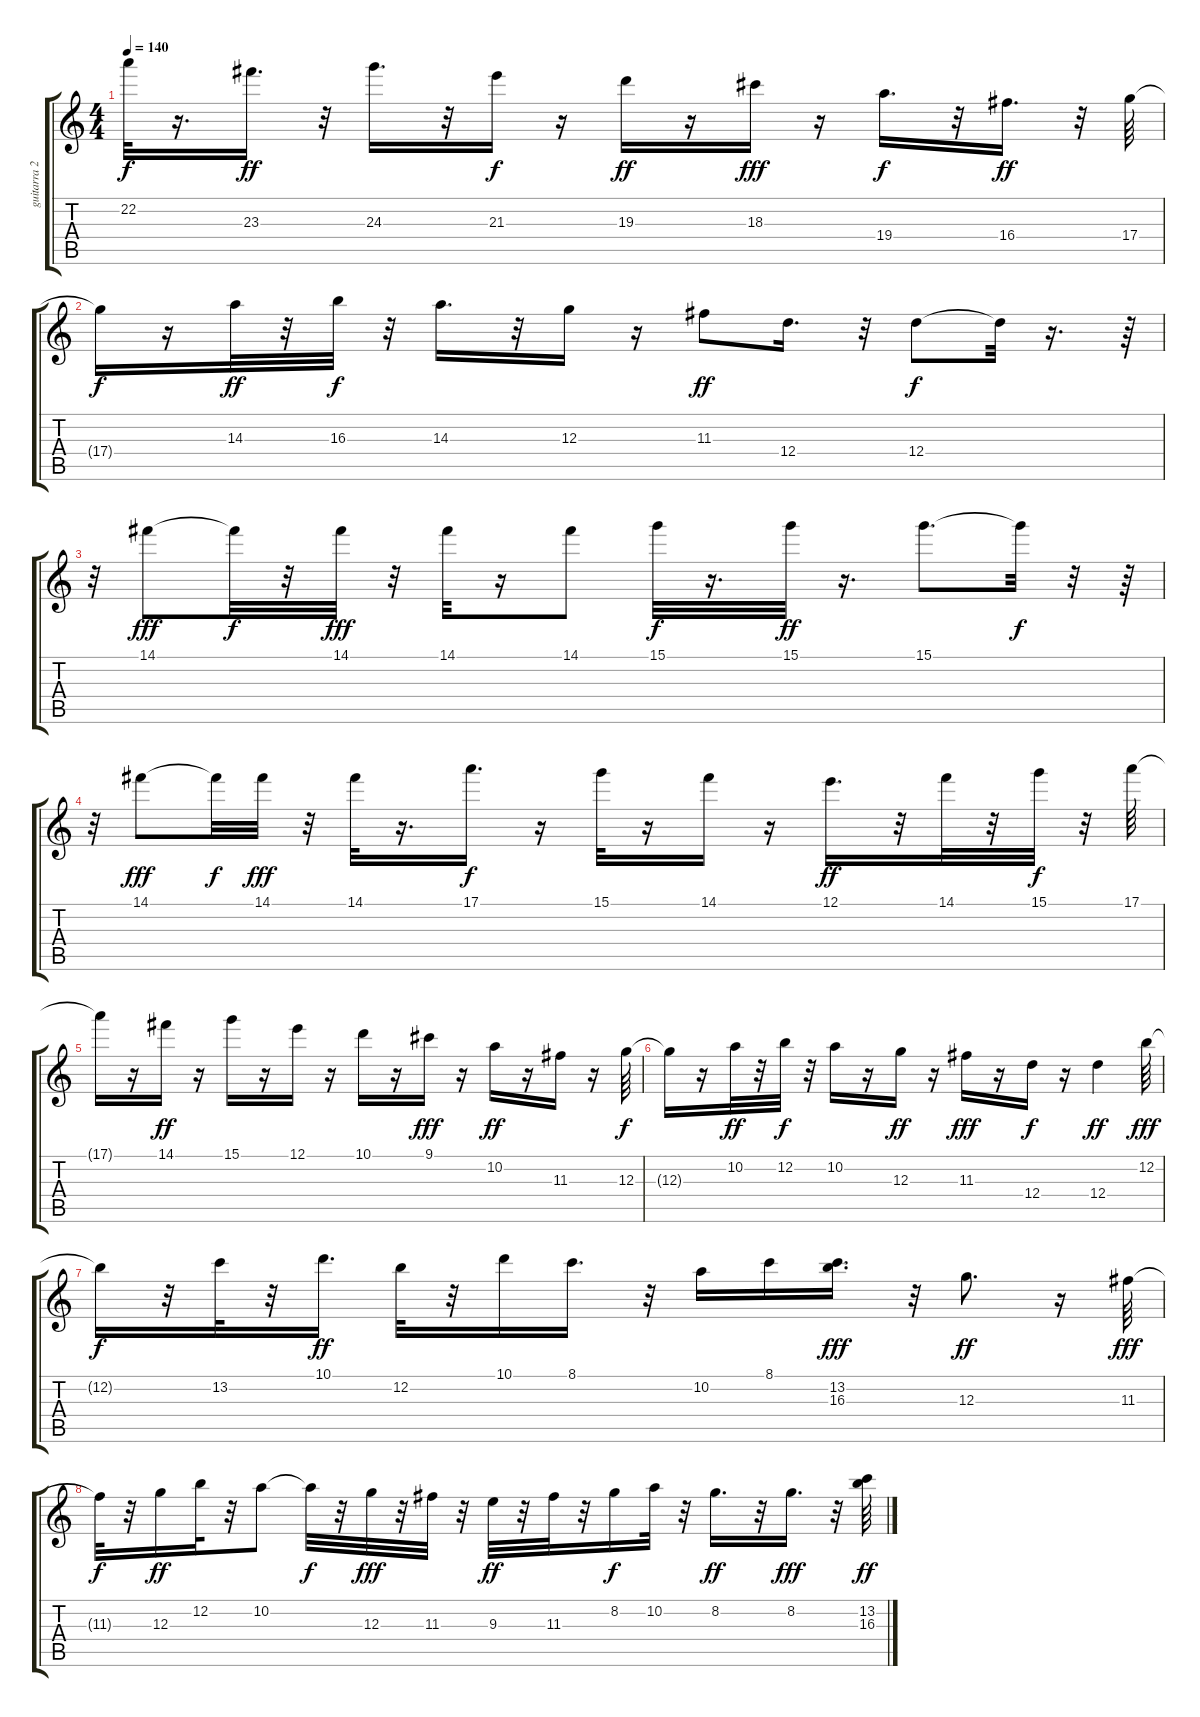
\track ("guitarra 2" "guitarra 2") {instrument acousticguitarsteel}
\staff {score tabs}
\tuning (E4 B3 G3 D3 A2 E2) {hide}
\ts (4 4)
\tempo 140
\clef g2
\ks c
22.2{t}.32{dy f} r.16{d} 23.3.16{d dy ff} r.32 24.3.16{d} r.32 21.3.16{dy f} r.16 19.3.16{dy ff} r.16 18.3.16{dy fff} r.16 19.4.16{d dy f} r.32 16.4.16{d dy ff} r.32 17.4.64 |
17.4{t}.16{dy f} r.16 14.3.32{dy ff} r.32 16.3.32{dy f} r.32 14.3.16{d} r.32 12.3.16 r.16 11.3.8{dy ff} 12.4.16{d} r.32 12.4.8{dy f} 12.4{t}.32 r.16{d} r.64 |
r.32 14.1.8{dy fff} 14.1{t}.32{dy f} r.32 14.1.32{dy fff} r.32 14.1.32 r.16 14.1.8 15.1.32{dy f} r.16{d} 15.1.32{dy ff} r.16{d} 15.1.8{d} 15.1{t}.32{dy f} r.32 r.64 |
r.32 14.1.8{dy fff} 14.1{t}.32{dy f} 14.1.32{dy fff} r.32 14.1.32 r.16{d} 17.1.16{d dy f} r.16 15.1.32 r.16 14.1.16 r.16 12.1.16{d dy ff} r.32 14.1.32 r.32 15.1.32{dy f} r.32 17.1.64 |
17.1{t}.16 r.16 14.1.16{dy ff} r.16 15.1.16 r.16 12.1.16 r.16 10.1.16 r.16 9.1.16{dy fff} r.16 10.2.16{dy ff} r.16 11.3.16 r.16 12.3.64{dy f} |
12.3{t}.16 r.16 10.2.32{dy ff} r.32 12.2.32{dy f} r.32 10.2.16 r.16 12.3.16{dy ff} r.16 11.3.16{dy fff} r.16 12.4.16{dy f} r.16 12.4.4{dy ff} 12.2.64{dy fff} |
12.2{t}.16{dy f} r.32 13.2.32 r.32 10.1.16{d dy ff} 12.2.32 r.32 10.1.16 8.1.16{d} r.32 10.2.16 8.1.16 (13.2 16.3).16{d dy fff} r.32 12.3.8{d dy ff} r.16 11.3.64{dy fff} |
11.3{t}.32{dy f} r.32 12.3.16{dy ff} 12.2.32 r.32 10.2.8 10.2{t}.32{dy f} r.32 12.3.32{dy fff} r.32 11.3.32 r.32 9.3.32{dy ff} r.32 11.3.32 r.32 8.2.16{dy f} 10.2.32 r.32 8.2.16{d dy ff} r.32 8.2.16{d dy fff} r.32 (13.2 16.3).64{dy ff}
